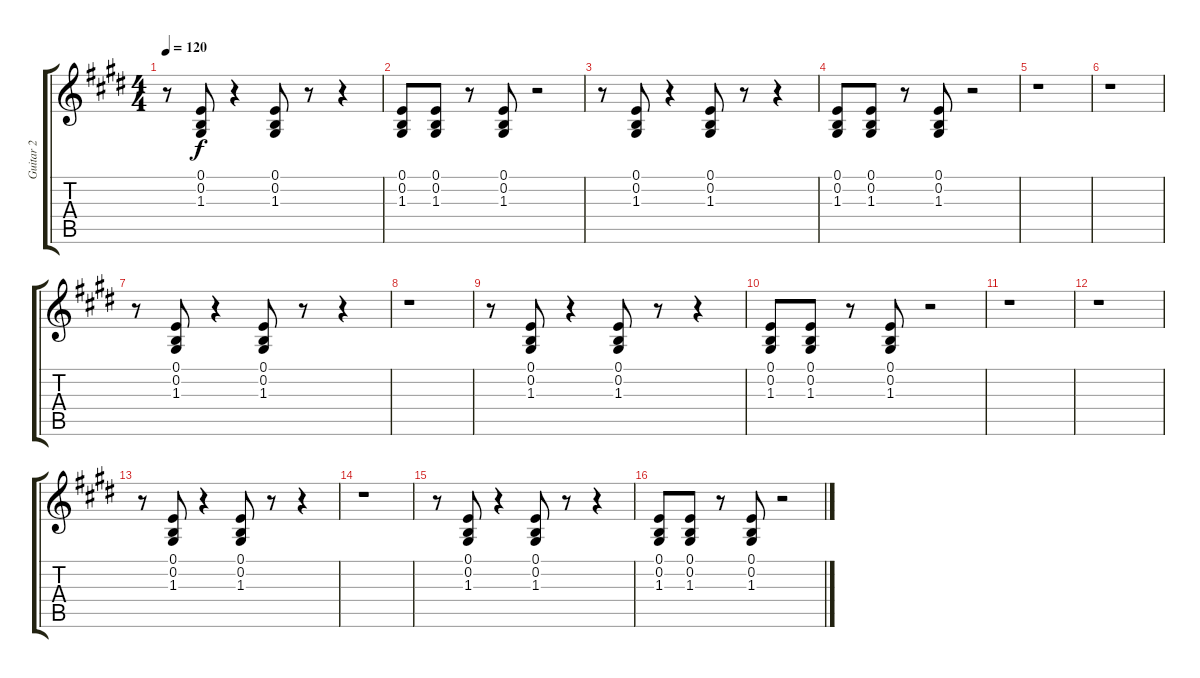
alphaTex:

\track ("Guitar 2" "Guitar 2") {instrument lead5charang}
\staff {score tabs}
\tuning (E4 B3 G3 D3 A2 E2) {hide}
\ts (4 4)
\tempo 120
\clef g2
\ks e
r.8{dy f} (0.1 0.2 1.3).8 r.4 (0.1 0.2 1.3).8 r.8 r.4 |
(0.1 0.2 1.3).8 (0.1 0.2 1.3).8 r.8 (0.1 0.2 1.3).8 r.2 |
r.8 (0.1 0.2 1.3).8 r.4 (0.1 0.2 1.3).8 r.8 r.4 |
(0.1 0.2 1.3).8 (0.1 0.2 1.3).8 r.8 (0.1 0.2 1.3).8 r.2 |
r.1 |
r.1 |
r.8 (0.1 0.2 1.3).8 r.4 (0.1 0.2 1.3).8 r.8 r.4 |
r.1 |
r.8 (0.1 0.2 1.3).8 r.4 (0.1 0.2 1.3).8 r.8 r.4 |
(0.1 0.2 1.3).8 (0.1 0.2 1.3).8 r.8 (0.1 0.2 1.3).8 r.2 |
r.1 |
r.1 |
r.8 (0.1 0.2 1.3).8 r.4 (0.1 0.2 1.3).8 r.8 r.4 |
r.1 |
r.8 (0.1 0.2 1.3).8 r.4 (0.1 0.2 1.3).8 r.8 r.4 |
(0.1 0.2 1.3).8 (0.1 0.2 1.3).8 r.8 (0.1 0.2 1.3).8 r.2
